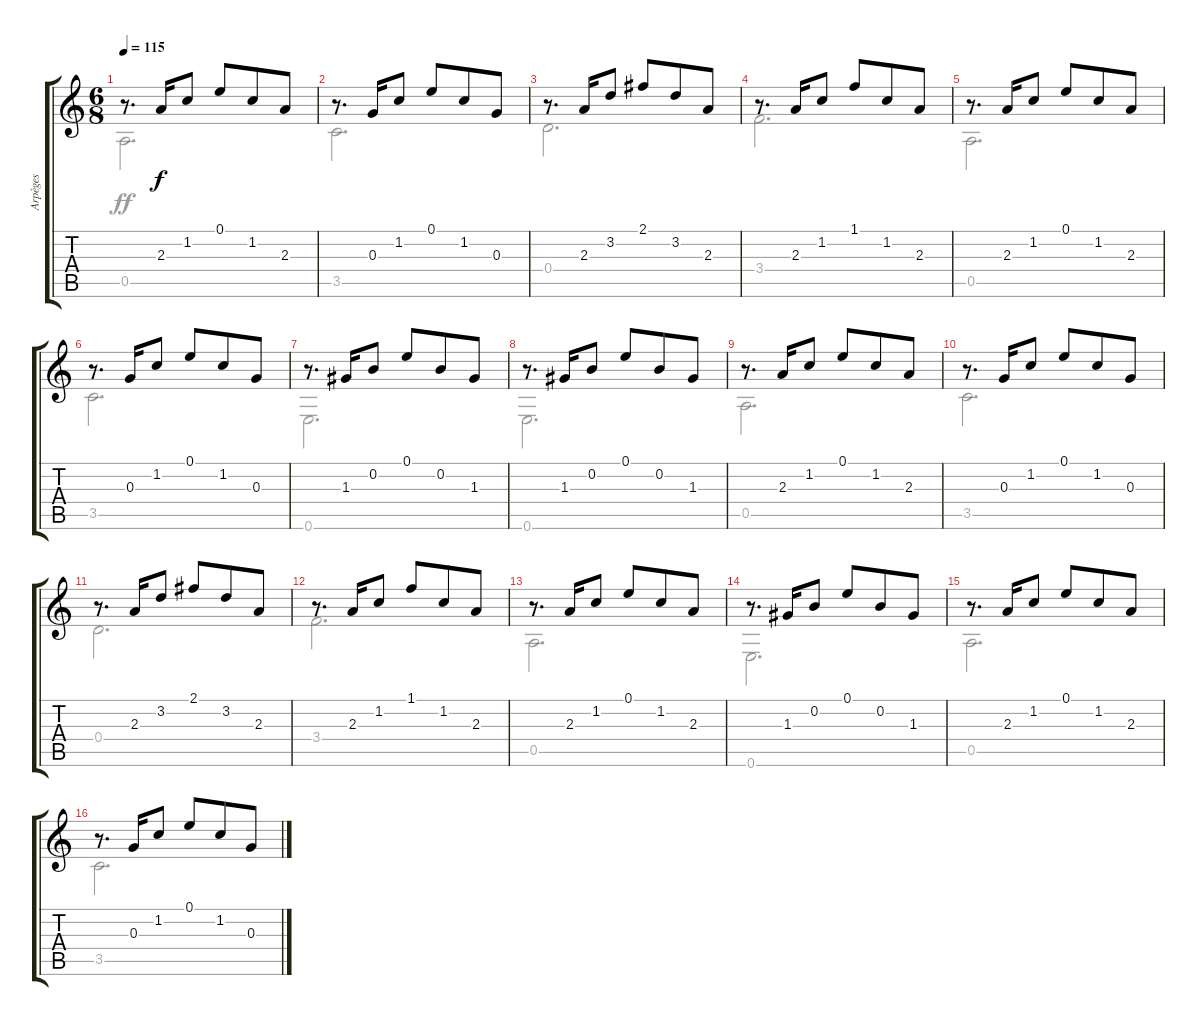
\track ("Arpèges" "Arpèges") {instrument electricguitarjazz}
\staff {score tabs}
\tuning (E4 B3 G3 D3 A2 E2) {hide}
\voice
\ts (6 8)
\tempo 115
\clef g2
\ks c
r.8{d dy f} 2.3.16 1.2.8 0.1.8 1.2.8 2.3.8 |
r.8{d} 0.3.16 1.2.8 0.1.8 1.2.8 0.3.8 |
r.8{d} 2.3.16 3.2.8 2.1.8 3.2.8 2.3.8 |
r.8{d} 2.3.16 1.2.8 1.1.8 1.2.8 2.3.8 |
r.8{d} 2.3.16 1.2.8 0.1.8 1.2.8 2.3.8 |
r.8{d} 0.3.16 1.2.8 0.1.8 1.2.8 0.3.8 |
r.8{d} 1.3.16 0.2.8 0.1.8 0.2.8 1.3.8 |
r.8{d} 1.3.16 0.2.8 0.1.8 0.2.8 1.3.8 |
r.8{d} 2.3.16 1.2.8 0.1.8 1.2.8 2.3.8 |
r.8{d} 0.3.16 1.2.8 0.1.8 1.2.8 0.3.8 |
r.8{d} 2.3.16 3.2.8 2.1.8 3.2.8 2.3.8 |
r.8{d} 2.3.16 1.2.8 1.1.8 1.2.8 2.3.8 |
r.8{d} 2.3.16 1.2.8 0.1.8 1.2.8 2.3.8 |
r.8{d} 1.3.16 0.2.8 0.1.8 0.2.8 1.3.8 |
r.8{d} 2.3.16 1.2.8 0.1.8 1.2.8 2.3.8 |
r.8{d} 0.3.16 1.2.8 0.1.8 1.2.8 0.3.8
\voice
\clef g2
\ottava regular
\simile none
\ks c
0.5.2{d dy ff} |
3.5.2{d} |
0.4.2{d} |
3.4.2{d} |
0.5.2{d} |
3.5.2{d} |
0.6.2{d} |
0.6.2{d} |
0.5.2{d} |
3.5.2{d} |
0.4.2{d} |
3.4.2{d} |
0.5.2{d} |
0.6.2{d} |
0.5.2{d} |
3.5.2{d}
